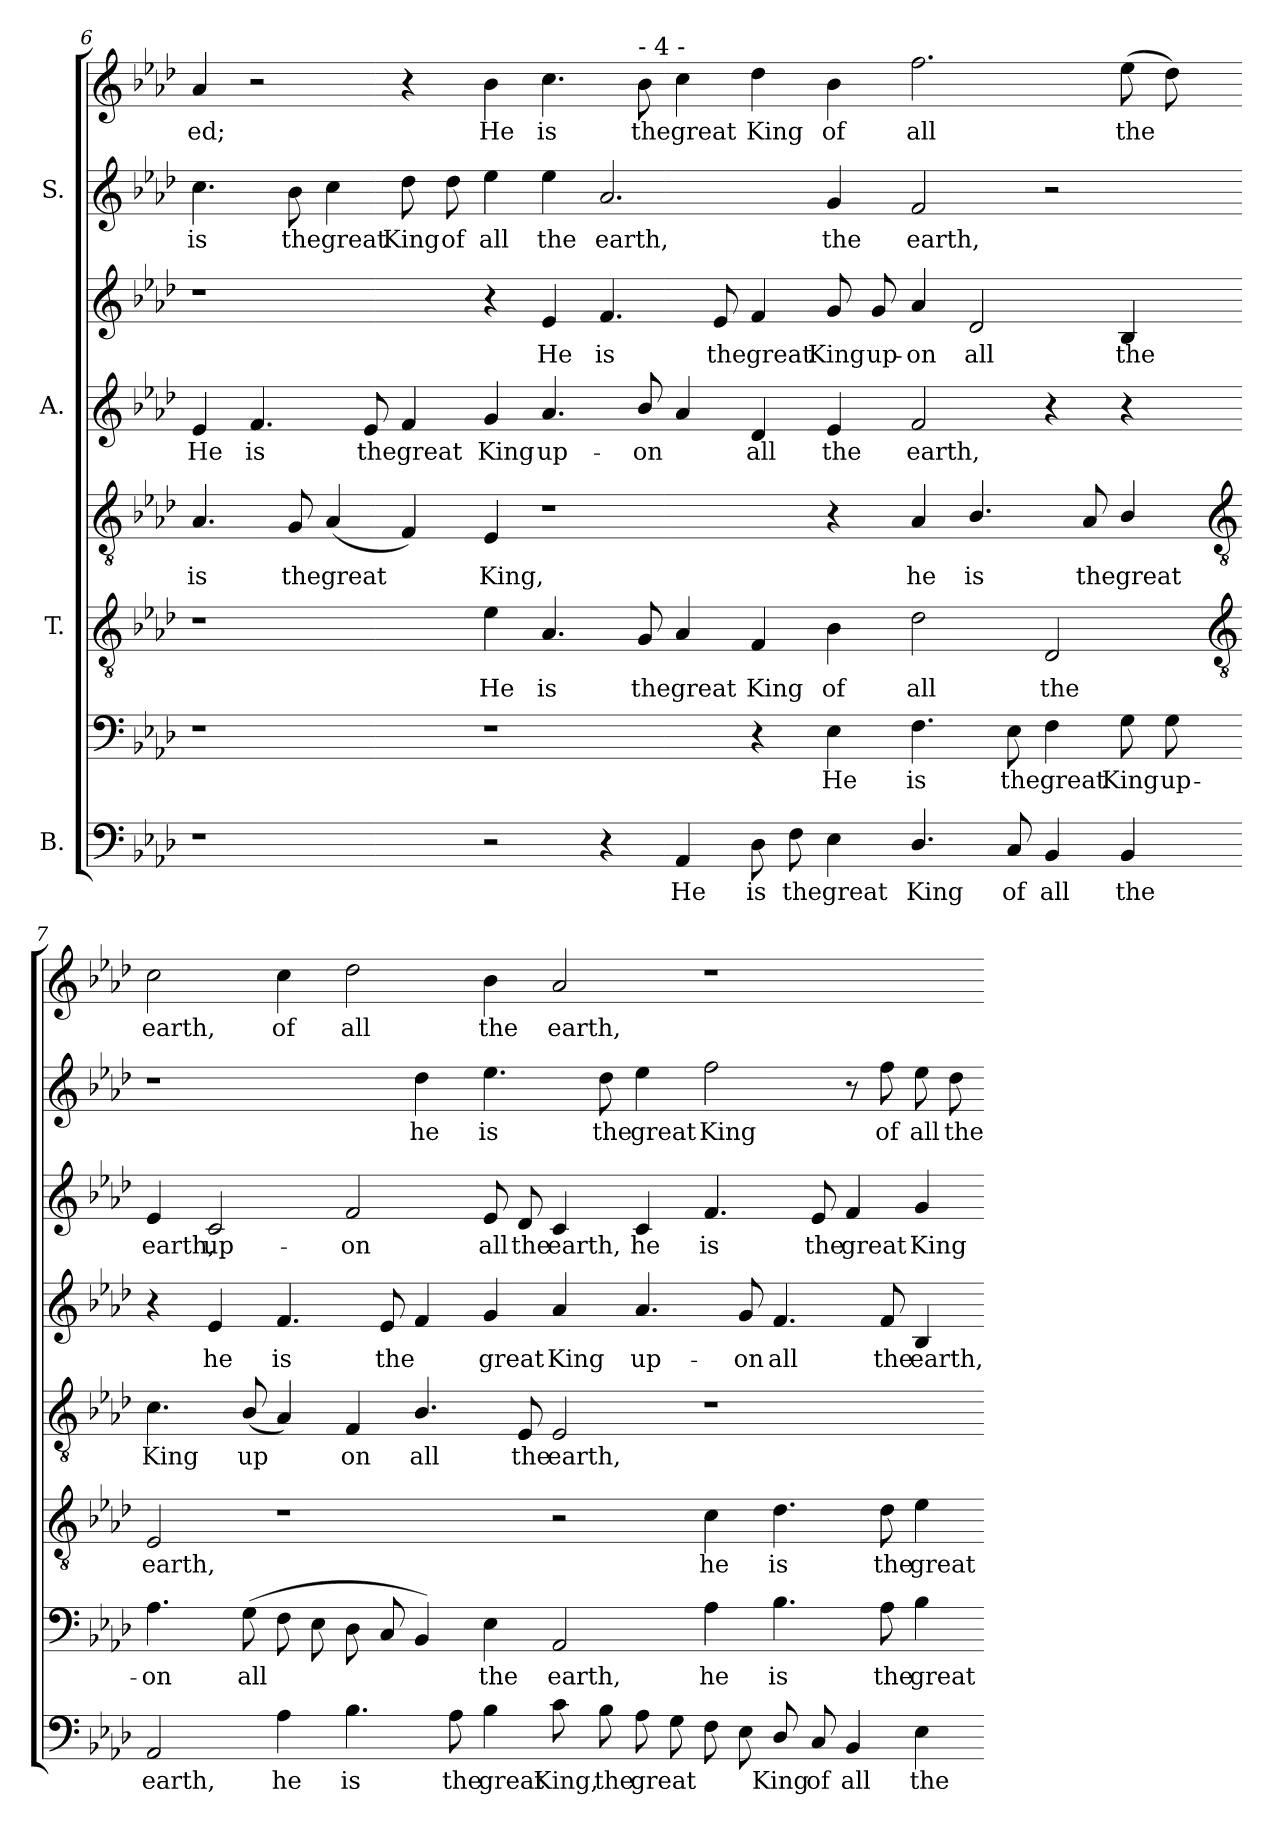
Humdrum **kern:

**kern	**text	**kern	**text	**kern	**text	**kern	**text	**kern	**text	**kern	**text	**kern	**text	**kern	**text
*part4	*part4	*part4	*part4	*part3	*part3	*part3	*part3	*part2	*part2	*part2	*part2	*part1	*part1	*part1	*part1
*staff8	*staff8	*staff7	*staff7	*staff6	*staff6	*staff5	*staff5	*staff4	*staff4	*staff3	*staff3	*staff2	*staff2	*staff1	*staff1
*I"B.	*	*	*	*I"T.	*	*	*	*I"A.	*	*	*	*I"S.	*	*	*
!!LO:LB:g=z
*clefF4	*	*clefF4	*	*clefGv2	*	*clefGv2	*	*clefG2	*	*clefG2	*	*clefG2	*	*clefG2	*
*k[b-e-a-d-]	*	*k[b-e-a-d-]	*	*k[b-e-a-d-]	*	*k[b-e-a-d-]	*	*k[b-e-a-d-]	*	*k[b-e-a-d-]	*	*k[b-e-a-d-]	*	*k[b-e-a-d-]	*
*A-:	*	*A-:	*	*A-:	*	*A-:	*	*A-:	*	*A-:	*	*A-:	*	*A-:	*
=6	=6	=6	=6	=6	=6	=6	=6	=6	=6	=6	=6	=6	=6	=6	=6
!	!	!	!	!	!	!	!LO:LY:b	!	!LO:LY:b	!	!	!	!LO:LY:b	!	!LO:LY:b
1r	.	1r	.	1r	.	4.A-	is	4e-	He	1r	.	4.cc	is	4a-	-ed;
!	!	!	!	!	!	!	!	!	!LO:LY:b	!	!	!	!	!	!
.	.	.	.	.	.	.	.	4.f	is	.	.	.	.	2r	.
!	!	!	!	!	!	!	!LO:LY:b	!	!	!	!	!	!LO:LY:b	!	!
.	.	.	.	.	.	8G	the	.	.	.	.	8b-	the	.	.
!	!	!	!	!	!	!	!LO:LY:b	!	!	!	!	!	!LO:LY:b	!	!
.	.	.	.	.	.	(<4A-	great	.	.	.	.	4cc	great	.	.
!	!	!	!	!	!	!	!	!	!LO:LY:b	!	!	!	!	!	!
.	.	.	.	.	.	.	.	8e-	the	.	.	.	.	.	.
!	!	!	!	!	!	!	!	!	!LO:LY:b	!	!	!	!LO:LY:b	!	!
.	.	.	.	.	.	4F)	.	4f	great	.	.	8dd-	King	4r	.
!	!	!	!	!	!	!	!	!	!	!	!	!	!LO:LY:b	!	!
.	.	.	.	.	.	.	.	.	.	.	.	8dd-	of	.	.
!	!	!	!	!	!LO:LY:b	!	!LO:LY:b	!	!LO:LY:b	!	!	!	!LO:LY:b	!	!LO:LY:b
2r	.	1r	.	4e-	He	4E-	King,	4g	King	4r	.	4ee-	all	4b-	He
!	!	!	!	!	!LO:LY:b	!	!	!	!LO:LY:b	!	!LO:LY:b	!	!LO:LY:b	!	!LO:LY:b
.	.	.	.	4.A-	is	1r	.	4.a-	up-	4e-	He	4ee-	the	4.cc	is
!	!	!	!	!	!	!	!	!	!	!	!LO:LY:b	!	!LO:LY:b	!	!
4r	.	.	.	.	.	.	.	.	.	4.f	is	2.a-	earth,	.	.
!	!	!	!	!	!	!	!	!	!	!	!	!	!	!LO:TX:a:t=- 4 -	!
!	!	!	!	!	!LO:LY:b	!	!	!	!LO:LY:b	!	!	!	!	!	!LO:LY:b
.	.	.	.	8G	the	.	.	8b-/	-on	.	.	.	.	8b-	the
!	!LO:LY:b	!	!	!	!LO:LY:b	!	!	!	!	!	!	!	!	!	!LO:LY:b
4AA-	-He	.	.	4A-	great	.	.	4a-	.	.	.	.	.	4cc	great
!	!	!	!	!	!	!	!	!	!	!	!LO:LY:b	!	!	!	!
.	.	.	.	.	.	.	.	.	.	8e-	the	.	.	.	.
!	!LO:LY:b	!	!	!	!LO:LY:b	!	!	!	!LO:LY:b	!	!LO:LY:b	!	!	!	!LO:LY:b
8D-	is	4r	.	4F	King	.	.	4d-	all	4f	great	.	.	4dd-	King
!	!LO:LY:b	!	!	!	!	!	!	!	!	!	!	!	!	!	!
8F	the	.	.	.	.	.	.	.	.	.	.	.	.	.	.
!	!LO:LY:b	!	!LO:LY:b	!	!LO:LY:b	!	!	!	!LO:LY:b	!	!LO:LY:b	!	!LO:LY:b	!	!LO:LY:b
4E-	great	4E-	He	4B-	of	4r	.	4e-	the	8g	King	4g	the	4b-	of
!	!	!	!	!	!	!	!	!	!	!	!LO:LY:b	!	!	!	!
.	.	.	.	.	.	.	.	.	.	8g	up-	.	.	.	.
!	!LO:LY:b	!	!LO:LY:b	!	!LO:LY:b	!	!LO:LY:b	!	!LO:LY:b	!	!LO:LY:b	!	!LO:LY:b	!	!LO:LY:b
4.D-/	King	4.F	is	2d-	all	4A-	he	2f	earth,	4a-	-on	2f	earth,	2.ff	all
!	!	!	!	!	!	!	!LO:LY:b	!	!	!	!LO:LY:b	!	!	!	!
.	.	.	.	.	.	4.B-/	is	.	.	2d-	all	.	.	.	.
!	!LO:LY:b	!	!LO:LY:b	!	!	!	!	!	!	!	!	!	!	!	!
8C	of	8E-	the	.	.	.	.	.	.	.	.	.	.	.	.
!	!LO:LY:b	!	!LO:LY:b	!	!LO:LY:b	!	!	!	!	!	!	!	!	!	!
4BB-	all	4F	great	2D-	the	.	.	4r	.	.	.	2r	.	.	.
!	!	!	!	!	!	!	!LO:LY:b	!	!	!	!	!	!	!	!
.	.	.	.	.	.	8A-/	the	.	.	.	.	.	.	.	.
!	!LO:LY:b	!	!LO:LY:b	!	!	!	!LO:LY:b	!	!	!	!LO:LY:b	!	!	!	!LO:LY:b
4BB-	the	8G	King	.	.	4B-/	great	4r	.	4B-	the	.	.	(>8ee-	the
!	!	!	!LO:LY:b	!	!	!	!	!	!	!	!	!	!	!	!
.	.	8G	up-	.	.	.	.	.	.	.	.	.	.	8dd-)	.
!!LO:LB:g=z
=7-	=7-	=7-	=7-	=7-	=7-	=7-	=7-	=7-	=7-	=7-	=7-	=7-	=7-	=7-	=7-
*	*	*	*	*clefGv2	*	*clefGv2	*	*	*	*	*	*	*	*	*
!	!LO:LY:b	!	!LO:LY:b	!	!LO:LY:b	!	!LO:LY:b	!	!	!	!LO:LY:b	!	!	!	!LO:LY:b
2AA-	earth,	4.A-	-on	2E-	earth,	4.c	King	4r	.	4e-	earth,	1r	.	2cc	earth,
!	!	!	!	!	!	!	!	!	!LO:LY:b	!	!LO:LY:b	!	!	!	!
.	.	.	.	.	.	.	.	4e-	he	2c	up-	.	.	.	.
!	!	!	!LO:LY:b	!	!	!	!LO:LY:b	!	!	!	!	!	!	!	!
.	.	(>8G	all	.	.	(<8B-/	up	.	.	.	.	.	.	.	.
!	!LO:LY:b	!	!	!	!	!	!	!	!LO:LY:b	!	!	!	!	!	!LO:LY:b
4A-	he	8F	.	1r	.	4A-/)	.	4.f	is	.	.	.	.	4cc	of
.	.	8E-	.	.	.	.	.	.	.	.	.	.	.	.	.
!	!LO:LY:b	!	!	!	!	!	!LO:LY:b	!	!	!	!LO:LY:b	!	!	!	!LO:LY:b
4.B-	is	8D-	.	.	.	4F/	on	.	.	2f	-on	.	.	2dd-	all
!	!	!	!	!	!	!	!	!	!LO:LY:b	!	!	!	!	!	!
.	.	8C	.	.	.	.	.	8e-	the	.	.	.	.	.	.
!	!	!	!	!	!	!	!LO:LY:b	!	!	!	!	!	!LO:LY:b	!	!
.	.	4BB-)	.	.	.	4.B-/	all	4f	.	.	.	4dd-	he	.	.
!	!LO:LY:b	!	!	!	!	!	!	!	!	!	!	!	!	!	!
8A-	the	.	.	.	.	.	.	.	.	.	.	.	.	.	.
!	!LO:LY:b	!	!LO:LY:b	!	!	!	!	!	!LO:LY:b	!	!LO:LY:b	!	!LO:LY:b	!	!LO:LY:b
4B-	great	4E-	the	.	.	.	.	4g	great	8e-	all	4.ee-	is	4b-	the
!	!	!	!	!	!	!	!LO:LY:b	!	!	!	!LO:LY:b	!	!	!	!
.	.	.	.	.	.	8E-/	the	.	.	8d-	the	.	.	.	.
!	!LO:LY:b	!	!LO:LY:b	!	!	!	!LO:LY:b	!	!LO:LY:b	!	!LO:LY:b	!	!	!	!LO:LY:b
8c	King,	2AA-	earth,	2r	.	2E-	earth,	4a-	King	4c	earth,	.	.	2a-	earth,
!	!LO:LY:b	!	!	!	!	!	!	!	!	!	!	!	!LO:LY:b	!	!
8B-	the	.	.	.	.	.	.	.	.	.	.	8dd-	the	.	.
!	!LO:LY:b	!	!	!	!	!	!	!	!LO:LY:b	!	!LO:LY:b	!	!LO:LY:b	!	!
8A-	great	.	.	.	.	.	.	4.a-	up-	4c	he	4ee-	great	.	.
8G	.	.	.	.	.	.	.	.	.	.	.	.	.	.	.
!	!	!	!LO:LY:b	!	!LO:LY:b	!	!	!	!	!	!LO:LY:b	!	!LO:LY:b	!	!
8F	.	4A-	he	4c	he	1r	.	.	.	4.f	is	2ff	King	1r	.
!	!	!	!	!	!	!	!	!	!LO:LY:b	!	!	!	!	!	!
8E-	.	.	.	.	.	.	.	8g	-on	.	.	.	.	.	.
!	!LO:LY:b	!	!LO:LY:b	!	!LO:LY:b	!	!	!	!LO:LY:b	!	!	!	!	!	!
8D-/	King	4.B-	is	4.d-	is	.	.	4.f	all	.	.	.	.	.	.
!	!LO:LY:b	!	!	!	!	!	!	!	!	!	!LO:LY:b	!	!	!	!
8C	of	.	.	.	.	.	.	.	.	8e-	the	.	.	.	.
!	!LO:LY:b	!	!	!	!	!	!	!	!	!	!LO:LY:b	!	!	!	!
4BB-	all	.	.	.	.	.	.	.	.	4f	great	8r	.	.	.
!	!	!	!LO:LY:b	!	!LO:LY:b	!	!	!	!LO:LY:b	!	!	!	!LO:LY:b	!	!
.	.	8A-	the	8d-	the	.	.	8f	the	.	.	8ff	of	.	.
!	!LO:LY:b	!	!LO:LY:b	!	!LO:LY:b	!	!	!	!LO:LY:b	!	!LO:LY:b	!	!LO:LY:b	!	!
4E-	the	4B-	great	4e-	great	.	.	4B-	earth,	4g	King	8ee-	all	.	.
!	!	!	!	!	!	!	!	!	!	!	!	!	!LO:LY:b	!	!
.	.	.	.	.	.	.	.	.	.	.	.	8dd-	the	.	.
=-	=-	=-	=-	=-	=-	=-	=-	=-	=-	=-	=-	=-	=-	=-	=-
*-	*-	*-	*-	*-	*-	*-	*-	*-	*-	*-	*-	*-	*-	*-	*-
